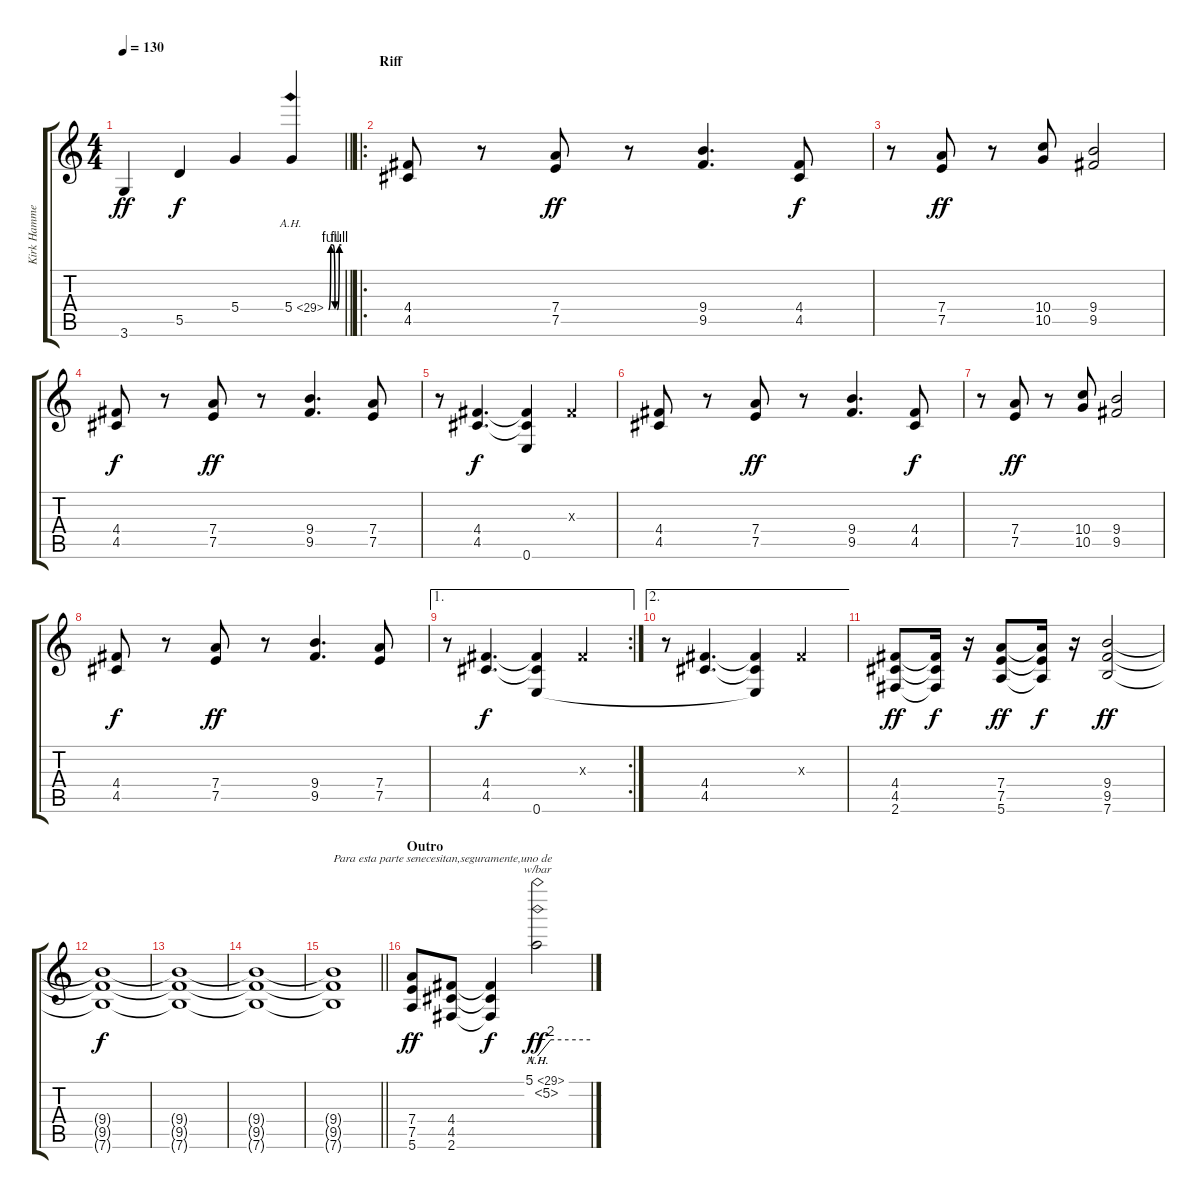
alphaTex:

\track ("Kirk Hammett" "Kirk Hamme") {instrument distortionguitar}
\staff {score tabs}
\tuning (E4 B3 G3 D3 A2 E2) {hide}
\ts (4 4)
\tempo 130
\clef g2
\barLineRight lightlight
\ks c
3.6.4{dy ff} 5.5.4{dy f} 5.4.4 5.4{be (custom 0 0 10 4 20 4 30 0 40 0 50 4 60 4) ah 24}.4 |
\ro
\section ("" "Riff")
(4.4 4.5).8 r.8 (7.4 7.5).8{dy ff} r.8 (9.4 9.5).4{d} (4.4 4.5).8{dy f} |
r.8 (7.4 7.5).8{dy ff} r.8 (10.4 10.5).8 (9.4 9.5).2 |
(4.4 4.5).8{dy f} r.8 (7.4 7.5).8{dy ff} r.8 (9.4 9.5).4{d} (7.4 7.5).8 |
r.8 (4.4 4.5).4{d dy f} (4.4{t} 4.5{t} 0.6).4 -1.3{x}.4 |
(4.4 4.5).8 r.8 (7.4 7.5).8{dy ff} r.8 (9.4 9.5).4{d} (4.4 4.5).8{dy f} |
r.8 (7.4 7.5).8{dy ff} r.8 (10.4 10.5).8 (9.4 9.5).2 |
(4.4 4.5).8{dy f} r.8 (7.4 7.5).8{dy ff} r.8 (9.4 9.5).4{d} (7.4 7.5).8 |
\ae 1
\rc 2
r.8 (4.4 4.5).4{d dy f} (4.4{t} 4.5{t} 0.6).4 -1.3{x}.4 |
\ae 2
r.8 (4.4 4.5).4{d} (4.4{t} 4.5{t} 0.6{t}).4 -1.3{x}.4 |
(4.4 4.5 2.6).8{dy ff} (4.4{t} 4.5{t} 2.6{t}).16{dy f} r.16 (7.4 7.5 5.6).8{dy ff} (7.4{t} 7.5{t} 5.6{t}).16{dy f} r.16 (9.4 9.5 7.6).2{dy ff} |
(9.4{t} 9.5{t} 7.6{t}).1{dy f} |
(9.4{t} 9.5{t} 7.6{t}).1 |
(9.4{t} 9.5{t} 7.6{t}).1 |
\barLineRight lightlight
(9.4{t} 9.5{t} 7.6{t}).1{txt "Para esta parte se "} |
\section ("" "Outro")
(7.4 7.5 5.6).8{txt " necesitan,seguramente,uno de" dy ff} (4.4 4.5 2.6).8 (4.4{t} 4.5{t} 2.6{t}).4{dy f} (5.1{ah 24} 5.2{nh}).2{tbe (custom default 0 0 15 8 60 8) dy ff}
